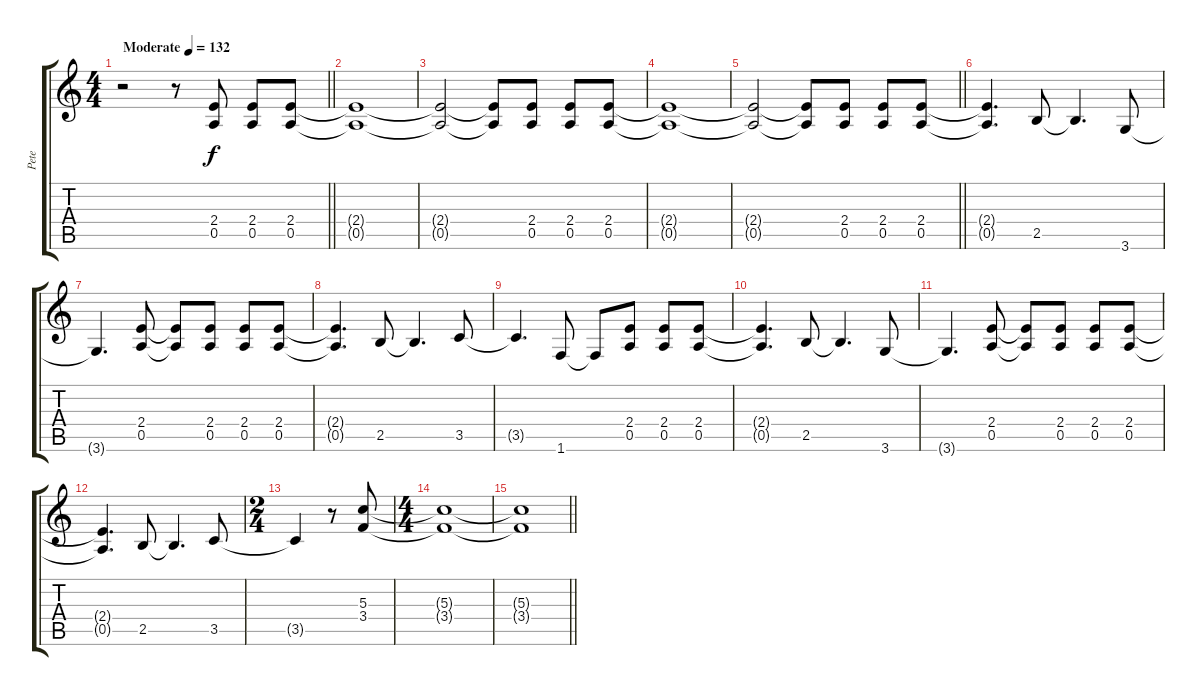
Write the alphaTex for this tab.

\track ("Pete" "Pete") {instrument distortionguitar}
\staff {score tabs}
\tuning (E4 B3 G3 D3 A2 E2) {hide}
\ts (4 4)
\tempo (132 "Moderate")
\clef g2
\barLineRight lightlight
\ks aminor
r.2{dy f instrument distortionguitar} r.8 (2.4 0.5).8 (2.4 0.5).8 (2.4 0.5).8 |
(2.4{t} 0.5{t}).1 |
(2.4{t} 0.5{t}).2 (2.4{t} 0.5{t}).8 (2.4 0.5).8 (2.4 0.5).8 (2.4 0.5).8 |
(2.4{t} 0.5{t}).1 |
\barLineRight lightlight
(2.4{t} 0.5{t}).2 (2.4{t} 0.5{t}).8 (2.4 0.5).8 (2.4 0.5).8 (2.4 0.5).8 |
(2.4{t} 0.5{t}).4{d} 2.5.8 2.5{t}.4{d} 3.6.8 |
3.6{t}.4{d} (2.4 0.5).8 (2.4{t} 0.5{t}).8 (2.4 0.5).8 (2.4 0.5).8 (2.4 0.5).8 |
(2.4{t} 0.5{t}).4{d} 2.5.8 2.5{t}.4{d} 3.5.8 |
3.5{t}.4{d} 1.6.8 1.6{t}.8 (2.4 0.5).8 (2.4 0.5).8 (2.4 0.5).8 |
(2.4{t} 0.5{t}).4{d} 2.5.8 2.5{t}.4{d} 3.6.8 |
3.6{t}.4{d} (2.4 0.5).8 (2.4{t} 0.5{t}).8 (2.4 0.5).8 (2.4 0.5).8 (2.4 0.5).8 |
(2.4{t} 0.5{t}).4{d} 2.5.8 2.5{t}.4{d} 3.5.8 |
\ts (2 4)
3.5{t}.4 r.8 (5.3 3.4).8 |
\ts (4 4)
(5.3{t} 3.4{t}).1 |
\barLineRight lightlight
(5.3{t} 3.4{t}).1
